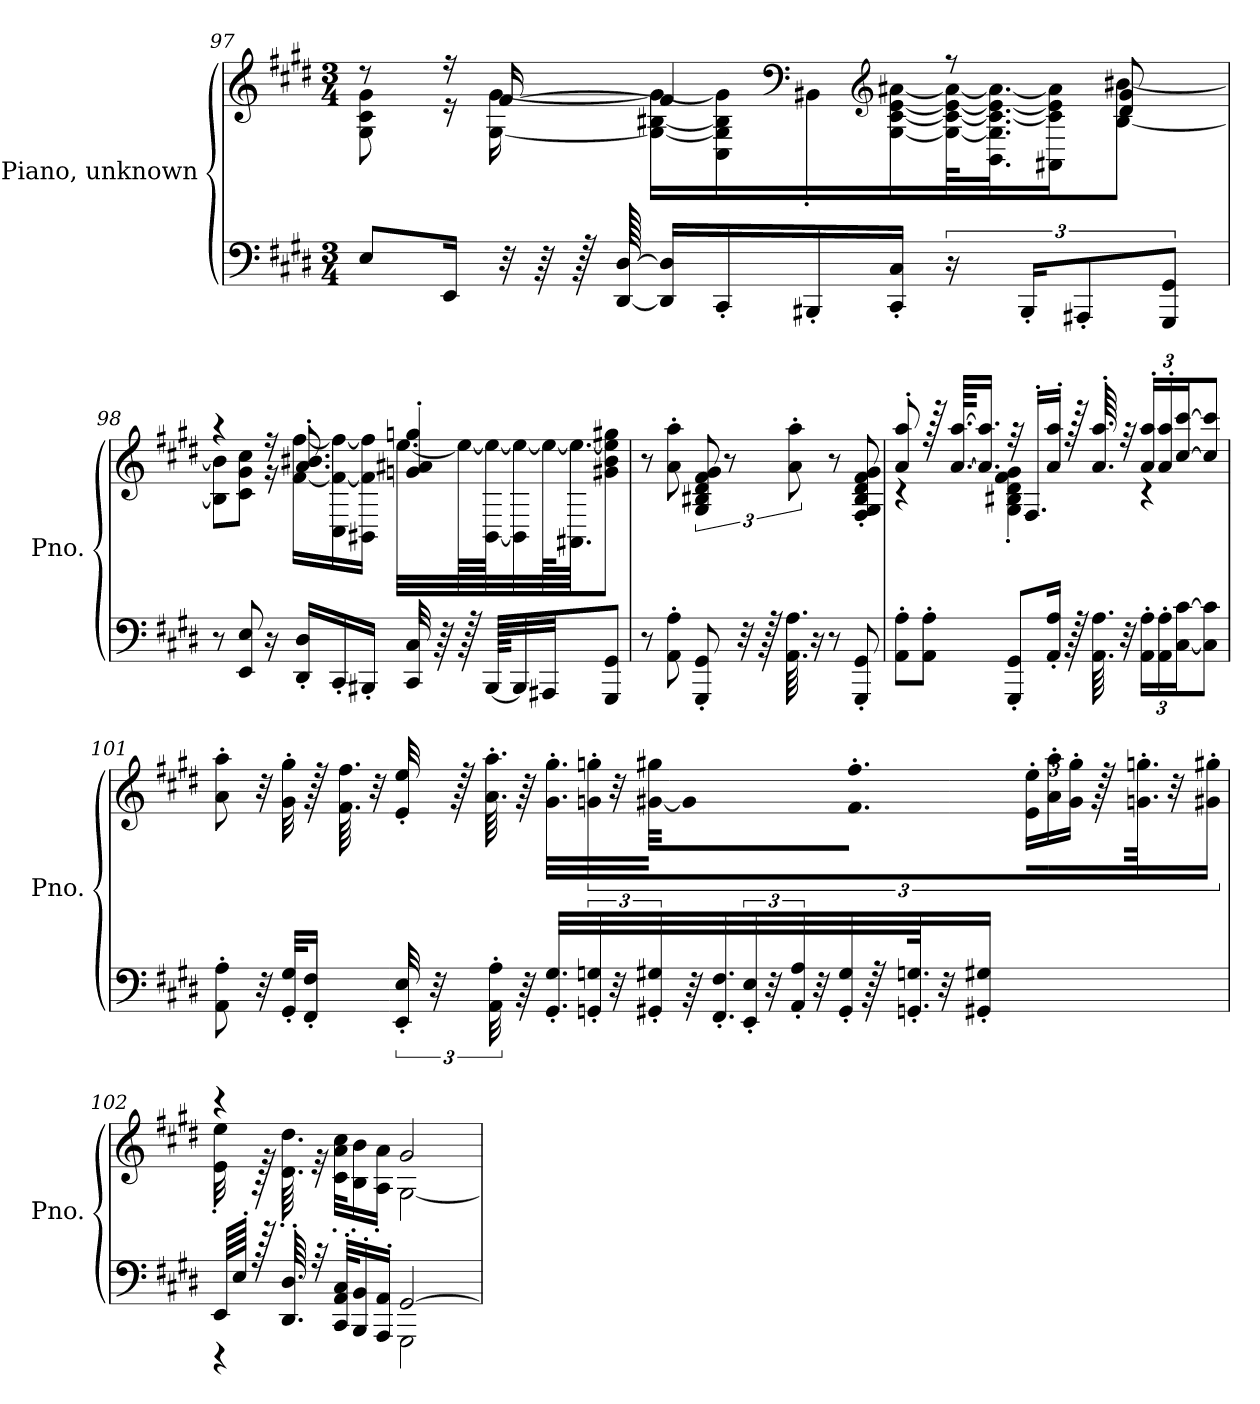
**kern	**kern
*part1	*part1
*staff2	*staff1
*I"Piano, unknown	*
*I'Pno.	*
!!LO:LB:g=z
*clefF4	*clefG2
*k[f#c#g#d#]	*k[f#c#g#d#]
*M3/4	*M3/4
=97	=97
*	*^
8E/L	8r	8G#\ 8c#\ 8g#\
16EE/Jk	16r	16r
32r	[16f#/	[16G#\ [16g#\
64r	.	.
128r	.	.
[128DD#/ [128D#/	.	.
16DD#/] 16D#/]LL	4f#/]	16G#\_ [16B#X\ 16g#\_LL
16CC#'/	.	16C#\ 16G#\] 16B#\] 16g#\]
*	*clefF4	*
16BBB#X'/	.	16BB#X'\
*	*clefG2	*
16CC#/' 16C#/'JJ	.	[16G#\ [16c#\ [16e\ [16a#X\
24r	8r	64G#\_ 64c#\_ 64e\_ 64a#\_KL
.	.	32.BB#\ 32.G#\] 32.c#\_ 32.e\_ 32.a#\_J
24BBB#'/KL	.	.
.	.	16AA#X\ 16c#\] 16e\] 16a#\]J
12AAA#X'/	.	.
.	8d#/ 8g#/	[8B#\ [8b#X\J
12GGG#/ 12GG#/J	.	.
!!LO:LB:g=z	!!
=98	=98	=98
8r	4r	8B#\] 8b#\]L
8EE/ 8E/	.	8c#\ 8g#\ 8cc#\J
16r	16r	16r
16DD#/' 16D#/'LL	8.a/' 8.b#X/'	[16f#\ [16ff#\LL
16CC#'/	.	16C#\ 16f#\_ 16ff#\_
16BBB#X'/JJ	.	16BB#X\ 16f#\] 16ff#\]JJ
32CC#/ 32C#/	4gn/' 4a#X/' 4ggn/'	[32.ee\LLL
64r	.	.
128r	.	128ee\LL_
[128BBB#/KKLLL	.	[128BB#\ 128ee\_JJ
32BBB#/]	.	32BB#\] 32ee\_
32AAA#X/JJ	.	128ee\KL_
.	.	64.AA#X\ 64.ee\_JJJ
8GGG#/ 8GG#/J	.	8g#X\ 8b#\ 8ee\] 8gg#X\J
*	*v	*v
=99	=99
8r	8r
8AA\' 8A\'	8a\' 8aa\'
8GGG#/' 8GG#/'	12G#/ 12B#X/ 12d#/ 12f#/ 12g#/
.	12r
32r	.
128r	.
64.AA\ 64.A\	.
.	12a\' 12aa\'
16r	.
8r	8r
8GGG#/' 8GG#/'	8F#/' 8G#/' 8B#/' 8d#/' 8f#/' 8g#/'
!!LO:LB:g=z
=100	=100
*	*^
8AA\' 8A\'L	8a/' 8aa/'	4r
8AA\' 8A\'J	128r	.
.	[64.a/ [64.aa/KKLL	.
.	16.a/] 16.aa/]JJ	.
8GGG#/' 8GG#/'L	32r	4G#\' 4B#X\' 4d#\' 4f#\' 4g#\'
.	16.F#'/LL	.
16AA/' 16A/'Jk	16a/' 16aa/'JJ	.
128r	128r	.
64.AA\ 64.A\	64.a/' 64.aa/'	.
32r	32r	.
*Xbrackettup	*Xbrackettup	*
24AA\' 24A\'LL	24a/' 24aa/'LL	4r
24AA\' 24A\'	24a/' 24aa/'	.
[24C#\ [24c#\J	[24cc#/ [24ccc#/J	.
8C#\] 8c#\]J	8cc#/] 8ccc#/]J	.
*	*v	*v
!!LO:LB:g=z
=101	=101
8AA\' 8A\'	8a\' 8aa\'
32r	32r
32GG#/' 32G#/'KLL	32g#\' 32gg#\'
16FF#/' 16F#/'JJ	128r
.	64.f#\ 64.ff#\
.	32r
*brackettup	*
48EE/' 48E/'	32e/' 32ee/'
48r	.
.	128r
.	64.a\' 64.aa\'
48AA\' 48A\'	.
64r	64r
32.GG#/' 32.G#/'LLL	32.g#\' 32.gg#\'LLL
*	*brackettup
48GGn/' 48Gn/'JJJ	48gn\' 48ggn\'JJJ
48r	48r
48GG#X/' 48G#X/'	[48g#X\ 48gg#X\LLL
64r	64g#\K]
32.FF#/' 32.F#/'	32.f#\' 32.ff#\'JJJ
*	*Xbrackettup
48EE/' 48E/'	24e\' 24ee\'LL
48r	.
48AA\' 48A\'	24a\' 24aa\'
32r	.
.	24g#\' 24gg#\'JJ
32GG#/' 32G#/'	.
128r	128r
64.GGn/' 64.Gn/'	64.gn\' 64.ggn\'
32r	32r
16GG#X/' 16G#X/'	16g#X\' 16gg#X\'
!!LO:LB:g=z
=102	=102
*^	*^
64EE/LLLL	4r	4r	32e\' 32ee\'
64E'/JJJJ	.	.	.
128r	.	.	128r
64.DD#/' 64.D#/'	.	.	64.d#\' 64.dd#\'
32r	.	.	32r
32CC#/' 32AA/' 32C#/'KLL	.	.	32c#\' 32a\' 32cc#\'KLL
16BBB/' 16BB/'	.	.	16B\' 16b\'
16AAA/' 16AA/'JJ	.	.	16A\' 16a\'JJ
[2GG#/	2GGG#\	2g#/	[2G#\
*v	*v	*	*
*	*v	*v
=	=
*-	*-
